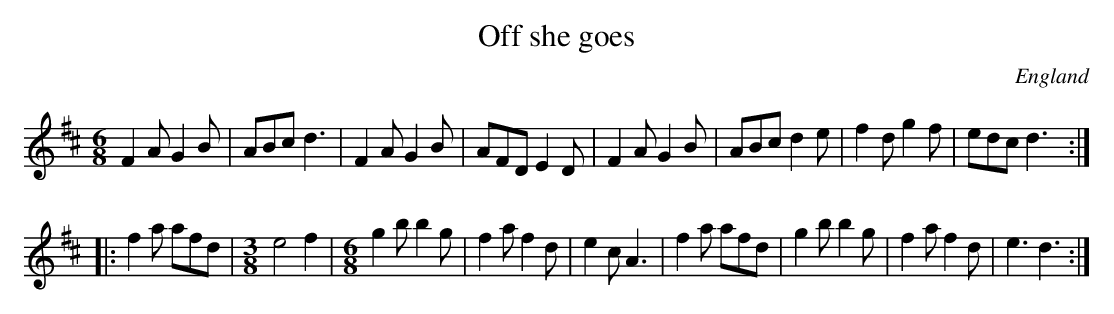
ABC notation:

X:1
T:Off she goes
O:England
M:6/8
K:D
F2A G2B|ABc d3|F2A G2B|AFD E2D|\
F2A G2B|ABc d2e|f2d g2f|edc d3::
f2a afd |\
M:3/8
e4f2|\
M:6/8
g2b b2g|f2a f2d|e2cA3|\
f2a afd|g2b b2g|f2a f2d|e3 d3:|
